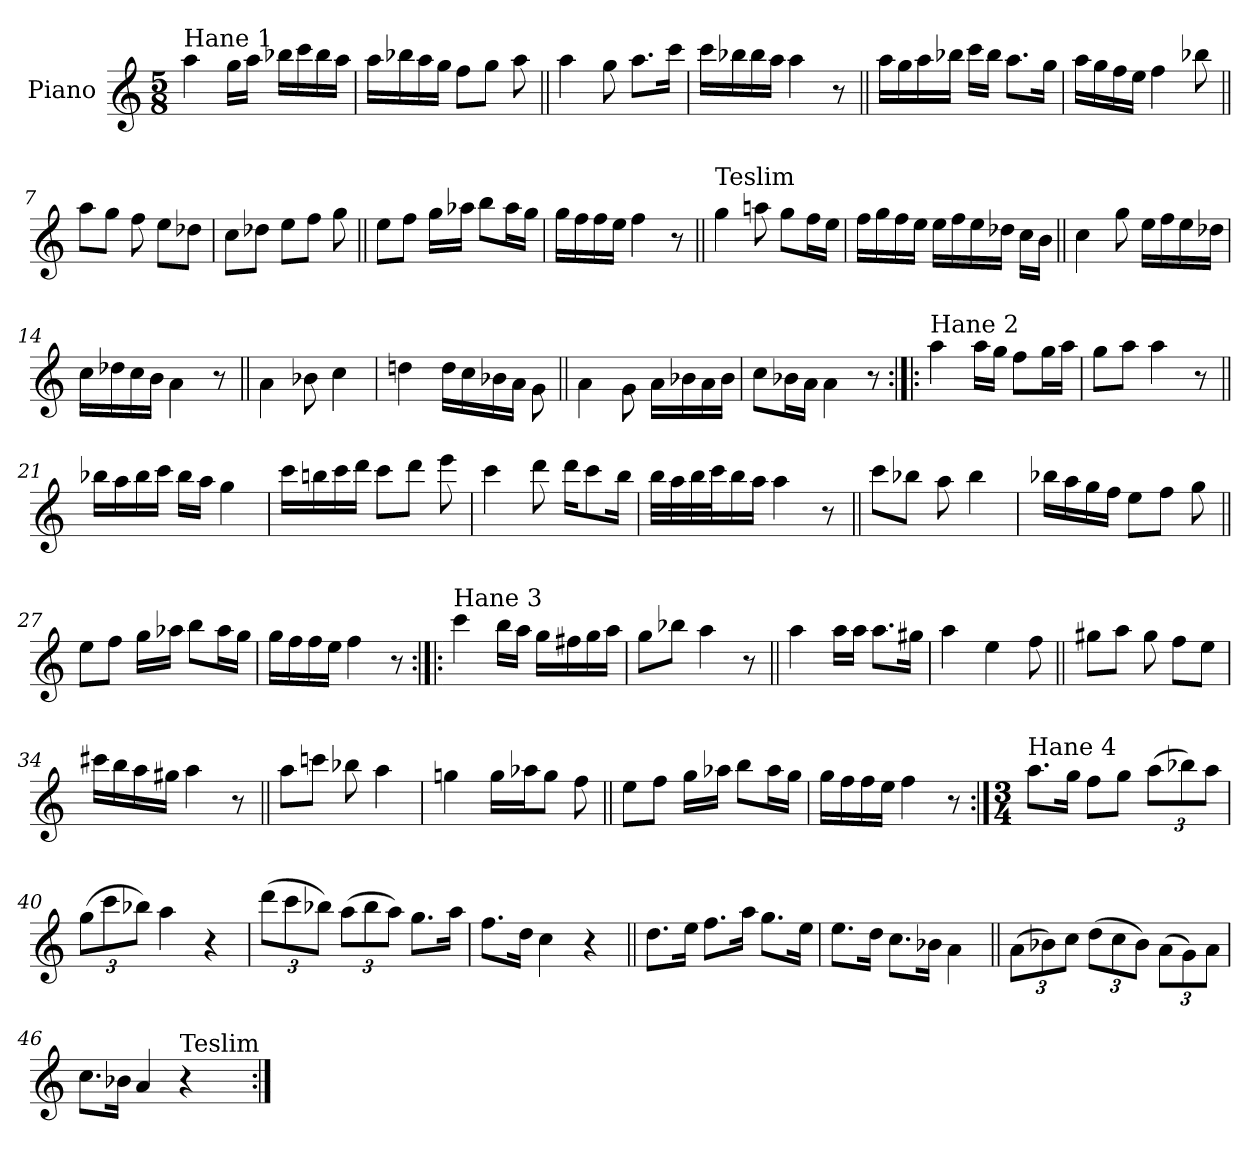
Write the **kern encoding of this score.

**kern
*part1
*staff1
*I"Piano
*I'Pno.
*clefG2
*k[]
*M5/8
=1
!LO:TX:a:t=Hane 1
4aa\
16gg\LL
16aa\JJ
16bb-X\LL
16ccc\
16bb-\
16aa\JJ
=2
16aa\LL
16bb-X\
16aa\
16gg\JJ
8ff\L
8gg\J
8aa\
=3||
4aa\
8gg\
8.aa\L
16ccc\Jk
=4
16ccc\LL
16bb-X\
16bb-\
16aa\JJ
4aa\
8r
!!LO:LB:g=z
=5||
16aa\LL
16gg\
16aa\
16bb-X\JJ
16ccc\LL
16bb-\JJ
8.aa\L
16gg\Jk
=6
16aa\LL
16gg\
16ff\
16ee\JJ
4ff\
8bb-X\
=7||
8aa\L
8gg\J
8ff\
8ee\L
8dd-X\J
=8
8cc\L
8dd-X\J
8ee\L
8ff\J
8gg\
=9||
8ee\L
8ff\J
16gg\LL
16aa-X\JJ
8bb\L
16aa-\L
16gg\JJ
!!LO:LB:g=z
=10
16gg\LL
16ff\
16ff\
16ee\JJ
4ff\
8r
=11||
!LO:TX:a:t=Teslim
4gg\
8aan\
8gg\L
16ff\L
16ee\JJ
=12
16ff\LL
16gg\
16ff\
16ee\JJ
16ee\LL
16ff\
16ee\
16dd-X\JJ
16cc\LL
16b\JJ
=13||
4cc\
8gg\
16ee\LL
16ff\
16ee\
16dd-X\JJ
!!LO:LB:g=z
=14
16cc\LL
16dd-X\
16cc\
16b\JJ
4a\
8r
=15||
4a\
8b-X\
4cc\
=16
4ddn\
16dd\LL
16cc\
16b-X\
16a\JJ
8g\
=17||
4a\
8g\
16a\LL
16b-X\
16a\
16b-\JJ
!!LO:LB:g=z
=18
8cc\L
16b-X\L
16a\JJ
4a\
8r
=19:|!|:
!LO:TX:a:t=Hane 2
4aa\
16aa\LL
16gg\JJ
8ff\L
16gg\L
16aa\JJ
=20
8gg\L
8aa\J
4aa\
8r
=21||
16bb-X\LL
16aa\
16bb-\
16ccc\JJ
16bb-\LL
16aa\JJ
4gg\
=22
16ccc\LL
16bbn\
16ccc\
16ddd\JJ
8ccc\L
8ddd\J
8eee\
!!LO:LB:g=z
=23
4ccc\
8ddd\
16ddd\KL
8ccc\
16bb\Jk
=24
32bb\LLL
32aa\
32bb\
32ccc\J
16bb\
16aa\JJ
4aa\
8r
=25||
8ccc\L
8bb-X\J
8aa\
4bb-\
=26
16bb-X\LL
16aa\
16gg\
16ff\JJ
8ee\L
8ff\J
8gg\
!!LO:LB:g=z
=27||
8ee\L
8ff\J
16gg\LL
16aa-X\JJ
8bb\L
16aa-\L
16gg\JJ
=28
16gg\LL
16ff\
16ff\
16ee\JJ
4ff\
8r
=29:|!|:
!LO:TX:a:t=Hane 3
4ccc\
16bb\LL
16aa\JJ
16gg\LL
16ff#X\
16gg\
16aa\JJ
=30
8gg\L
8bb-X\J
4aa\
8r
=31||
4aa\
16aa\LL
16aa\JJ
8.aa\L
16gg#X\Jk
!!LO:LB:g=z
=32
4aa\
4ee\
8ff\
=33||
8gg#X\L
8aa\J
8gg#\
8ff\L
8ee\J
=34
16ccc#X\LL
16bb\
16aa\
16gg#X\JJ
4aa\
8r
=35||
8aa\L
8cccn\J
8bb-X\
4aa\
=36
4ggn\
16gg\LL
16aa-X\J
8gg\J
8ff\
!!LO:LB:g=z
=37||
8ee\L
8ff\J
16gg\LL
16aa-X\JJ
8bb\L
16aa-\L
16gg\JJ
=38
16gg\LL
16ff\
16ff\
16ee\JJ
4ff\
8r
=39:|!
*M3/4
!LO:TX:a:t=Hane 4
8.aa\L
16gg\Jk
8ff\L
8gg\J
*Xbrackettup
(>12aa\L
12bb-X\)
12aa\J
=40
(>12gg\L
12ccc\
12bb-X\J)
4aa\
4r
=41
(>12ddd\L
12ccc\
12bb-X\J)
(>12aa\L
12bb-\
12aa\J)
8.gg\L
16aa\Jk
!!LO:LB:g=z
=42
8.ff\L
16dd\Jk
4cc\
4r
=43||
8.dd\L
16ee\Jk
8.ff\L
16aa\Jk
8.gg\L
16ee\Jk
=44
8.ee\L
16dd\Jk
8.cc\L
16b-X\Jk
4a\
=45||
(>12a\L
12b-X\)
12cc\J
(>12dd\L
12cc\
12b-\J)
(>12a\L
12g\)
12a\J
=46
8.cc\L
16b-X\Jk
4a/
!LO:TX:a:t=Teslim
4r
=:|!
*-
